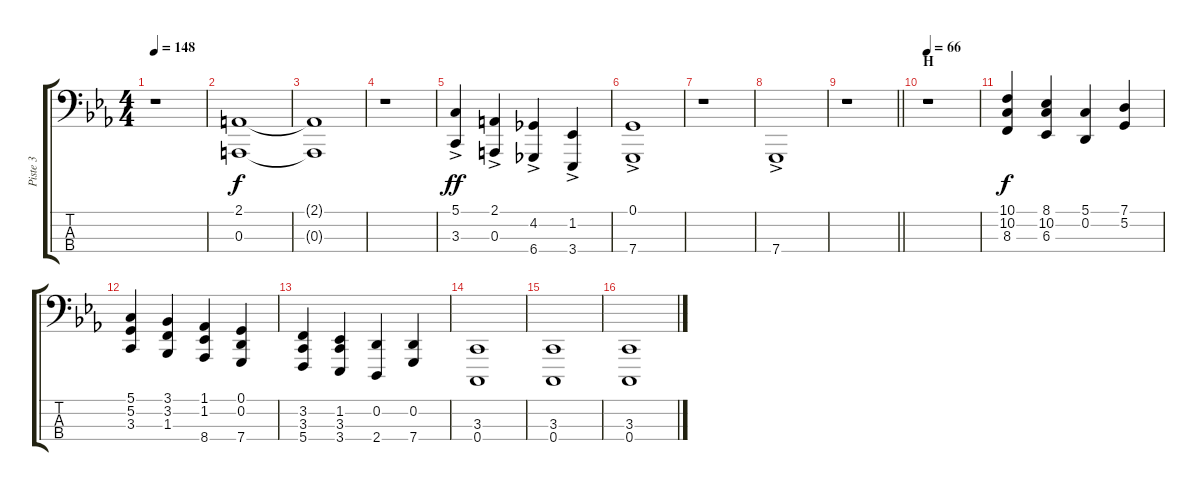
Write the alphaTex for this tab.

\track ("Piste 3" "Piste 3") {instrument stringensemble1}
\staff {score tabs}
\tuning (G2 D2 A1 C1) {hide}
\ts (4 4)
\tempo 148
\clef f4
\ks eb
r.1{dy f} |
(2.1 0.3).1 |
(2.1{t} 0.3{t}).1 |
r.1 |
(5.1{ac} 3.3{ac}).4{dy ff} (2.1{ac} 0.3{ac}).4 (4.2{ac} 6.4{ac}).4 (1.2{ac} 3.4{ac}).4 |
(0.1{ac} 7.4{ac}).1 |
r.1 |
7.4{ac}.1 |
\barLineRight lightlight
r.1 |
\section ("" "H")
\tempo 66
r.1 |
(10.1 10.2 8.3).4{dy f} (8.1 10.2 6.3).4 (5.1 0.2).4 (7.1 5.2).4 |
(5.1 5.2 3.3).4 (3.1 3.2 1.3).4 (1.1 1.2 8.4).4 (0.1 0.2 7.4).4 |
(3.2 3.3 5.4).4 (1.2 3.3 3.4).4 (0.2 2.4).4 (0.2 7.4).4 |
(3.3 0.4).1 |
(3.3 0.4).1 |
(3.3 0.4).1
